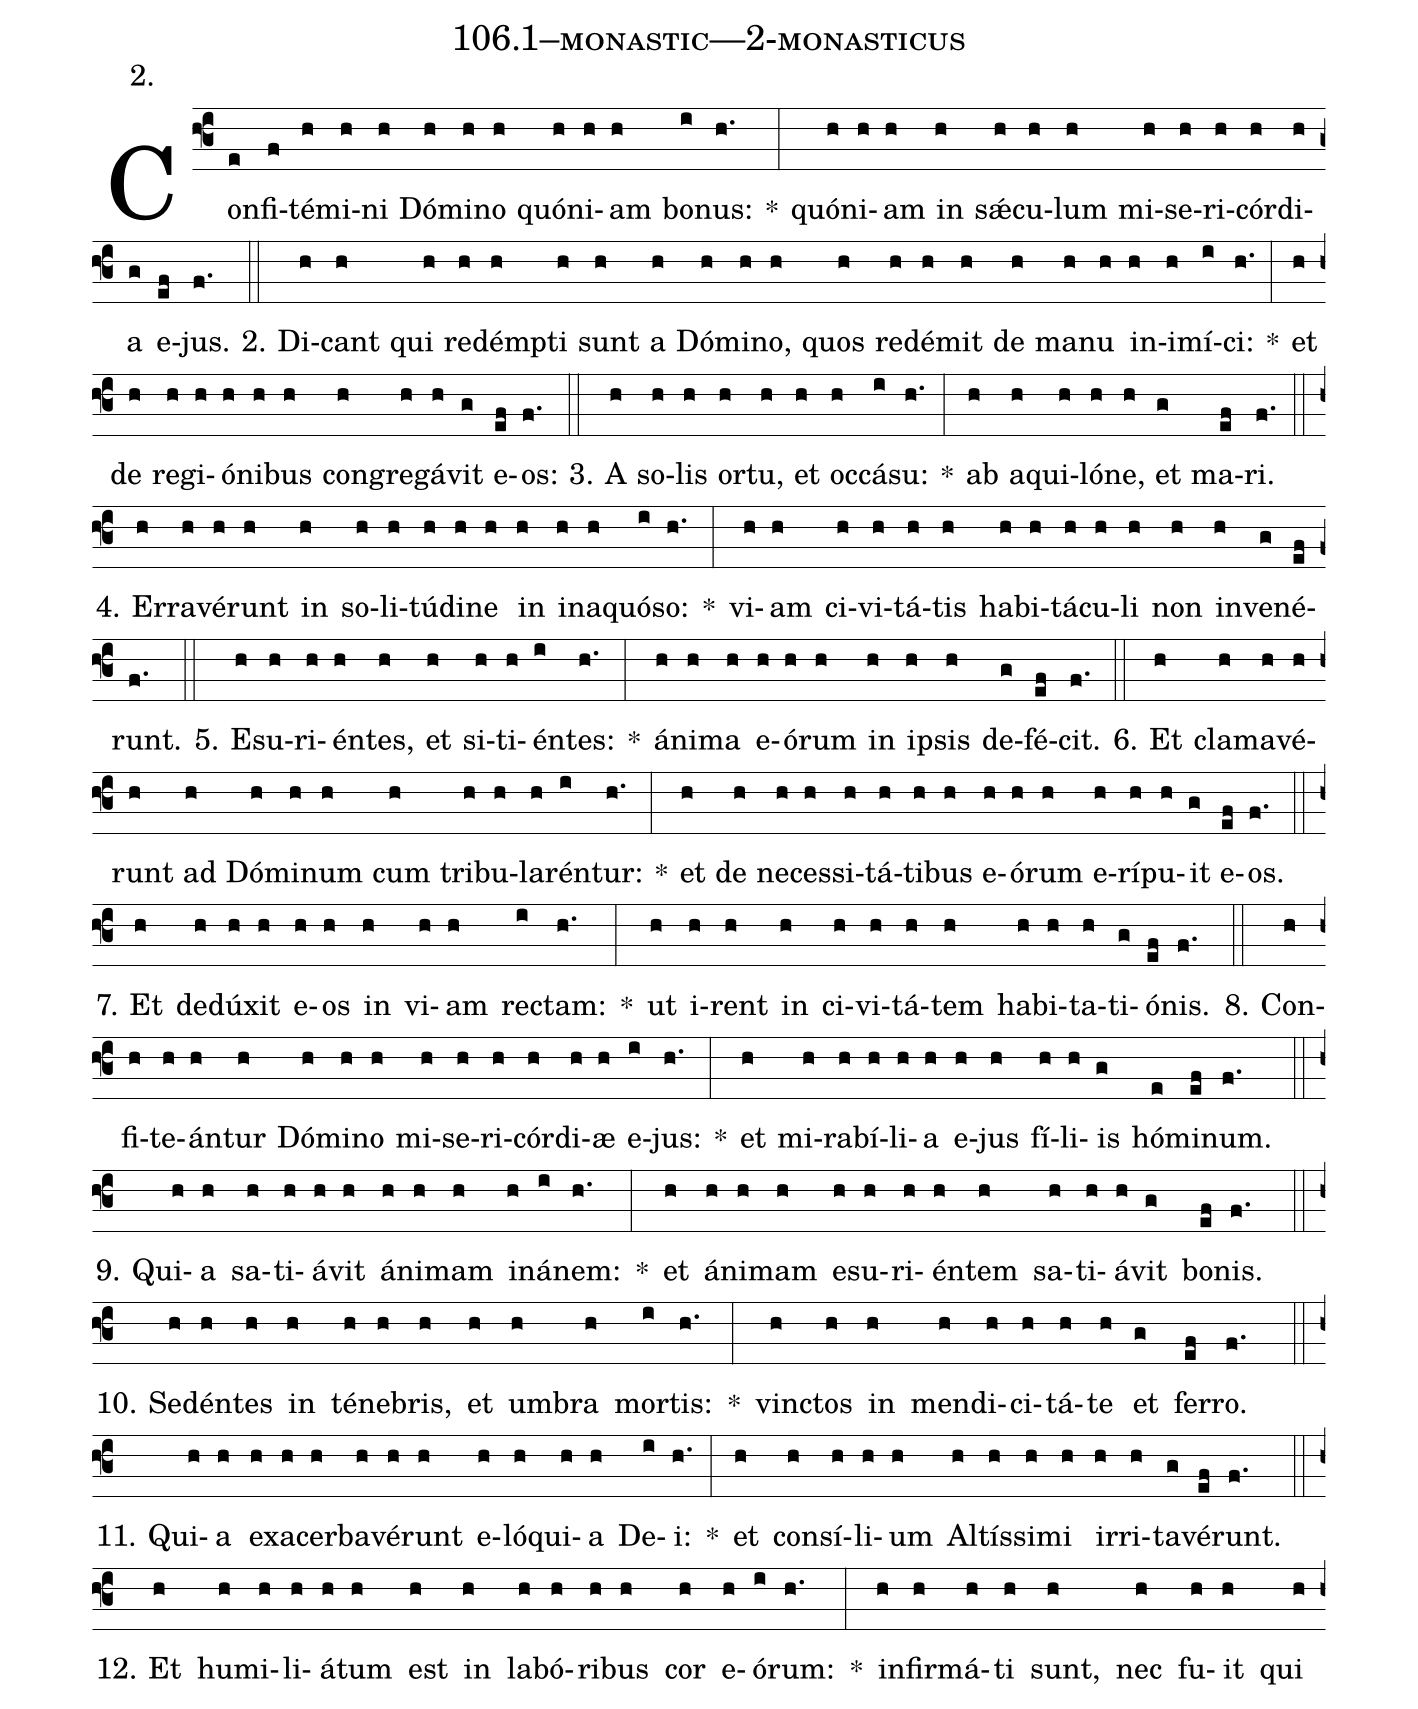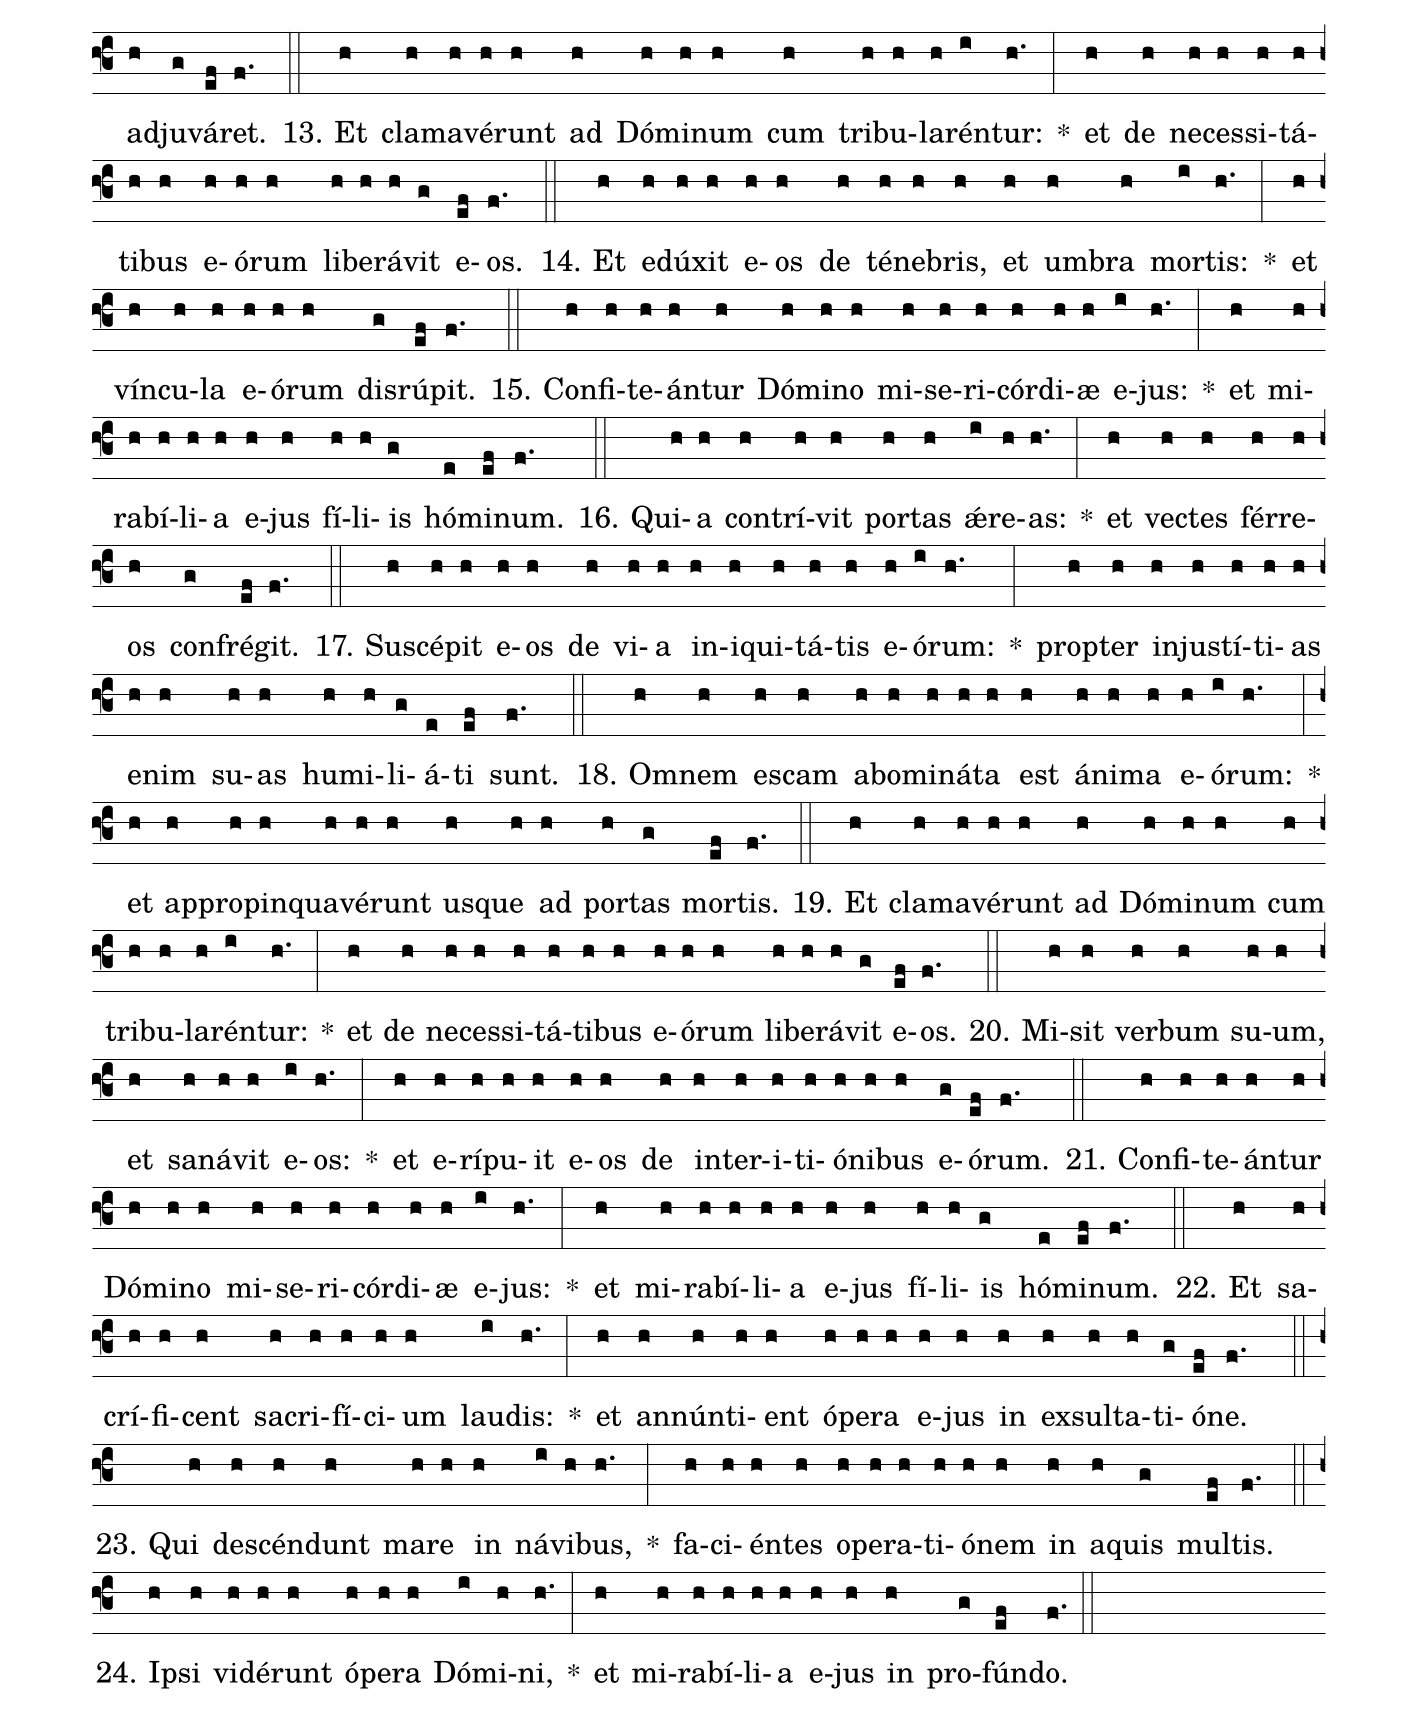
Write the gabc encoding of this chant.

name: 106.1--monastic---2-monasticus;
annotation: 2.;
%%
(f3)Con(e)fi(f)té(h)mi(h)ni(h) Dó(h)mi(h)no(h) quón(h)i(h)am(h) bo(i)nus:(h.) *(:) quón(h)i(h)am(h) in(h) sǽ(h)cu(h)lum(h) mi(h)se(h)ri(h)cór(h)di(h)a(g) e(ef)jus.(f.) (::)
2. Di(h)cant(h) qui(h) red(h)émp(h)ti(h) sunt(h) a(h) Dó(h)mi(h)no,(h) quos(h) red(h)é(h)mit(h) de(h) ma(h)nu(h) in(h)i(h)mí(i)ci:(h.) *(:) et(h) de(h) re(h)gi(h)ó(h)ni(h)bus(h) con(h)gre(h)gá(h)vit(g) e(ef)os:(f.) (::)
3. A(h) so(h)lis(h) or(h)tu,(h) et(h) oc(h)cá(i)su:(h.) *(:) ab(h) a(h)qui(h)ló(h)ne,(h) et(g) ma(ef)ri.(f.) (::)
4. Er(h)ra(h)vé(h)runt(h) in(h) so(h)li(h)tú(h)di(h)ne(h) in(h) in(h)a(h)quó(i)so:(h.) *(:) vi(h)am(h) ci(h)vi(h)tá(h)tis(h) ha(h)bi(h)tá(h)cu(h)li(h) non(h) in(h)ve(g)né(ef)runt.(f.) (::)
5. E(h)su(h)ri(h)én(h)tes,(h) et(h) si(h)ti(h)én(i)tes:(h.) *(:) á(h)ni(h)ma(h) e(h)ó(h)rum(h) in(h) ip(h)sis(h) de(g)fé(ef)cit.(f.) (::)
6. Et(h) cla(h)ma(h)vé(h)runt(h) ad(h) Dó(h)mi(h)num(h) cum(h) tri(h)bu(h)la(h)rén(i)tur:(h.) *(:) et(h) de(h) ne(h)ces(h)si(h)tá(h)ti(h)bus(h) e(h)ó(h)rum(h) e(h)rí(h)pu(h)it(g) e(ef)os.(f.) (::)
7. Et(h) de(h)dú(h)xit(h) e(h)os(h) in(h) vi(h)am(h) rec(i)tam:(h.) *(:) ut(h) i(h)rent(h) in(h) ci(h)vi(h)tá(h)tem(h) ha(h)bi(h)ta(h)ti(g)ó(ef)nis.(f.) (::)
8. Con(h)fi(h)te(h)án(h)tur(h) Dó(h)mi(h)no(h) mi(h)se(h)ri(h)cór(h)di(h)æ(h) e(i)jus:(h.) *(:) et(h) mi(h)ra(h)bí(h)li(h)a(h) e(h)jus(h) fí(h)li(h)is(g) hó(e)mi(ef)num.(f.) (::)
9. Qui(h)a(h) sa(h)ti(h)á(h)vit(h) á(h)ni(h)mam(h) in(h)á(i)nem:(h.) *(:) et(h) á(h)ni(h)mam(h) e(h)su(h)ri(h)én(h)tem(h) sa(h)ti(h)á(h)vit(g) bo(ef)nis.(f.) (::)
10. Se(h)dén(h)tes(h) in(h) té(h)ne(h)bris,(h) et(h) um(h)bra(h) mor(i)tis:(h.) *(:) vinc(h)tos(h) in(h) men(h)di(h)ci(h)tá(h)te(h) et(g) fer(ef)ro.(f.) (::)
11. Qui(h)a(h) ex(h)a(h)cer(h)ba(h)vé(h)runt(h) e(h)ló(h)qui(h)a(h) De(i)i:(h.) *(:) et(h) con(h)sí(h)li(h)um(h) Al(h)tís(h)si(h)mi(h) ir(h)ri(h)ta(g)vé(ef)runt.(f.) (::)
12. Et(h) hu(h)mi(h)li(h)á(h)tum(h) est(h) in(h) la(h)bó(h)ri(h)bus(h) cor(h) e(h)ó(i)rum:(h.) *(:) in(h)fir(h)má(h)ti(h) sunt,(h) nec(h) fu(h)it(h) qui(h) ad(h)ju(g)vá(ef)ret.(f.) (::)
13. Et(h) cla(h)ma(h)vé(h)runt(h) ad(h) Dó(h)mi(h)num(h) cum(h) tri(h)bu(h)la(h)rén(i)tur:(h.) *(:) et(h) de(h) ne(h)ces(h)si(h)tá(h)ti(h)bus(h) e(h)ó(h)rum(h) li(h)be(h)rá(h)vit(g) e(ef)os.(f.) (::)
14. Et(h) e(h)dú(h)xit(h) e(h)os(h) de(h) té(h)ne(h)bris,(h) et(h) um(h)bra(h) mor(i)tis:(h.) *(:) et(h) vín(h)cu(h)la(h) e(h)ó(h)rum(h) dis(g)rú(ef)pit.(f.) (::)
15. Con(h)fi(h)te(h)án(h)tur(h) Dó(h)mi(h)no(h) mi(h)se(h)ri(h)cór(h)di(h)æ(h) e(i)jus:(h.) *(:) et(h) mi(h)ra(h)bí(h)li(h)a(h) e(h)jus(h) fí(h)li(h)is(g) hó(e)mi(ef)num.(f.) (::)
16. Qui(h)a(h) con(h)trí(h)vit(h) por(h)tas(h) ǽ(i)re(h)as:(h.) *(:) et(h) vec(h)tes(h) fér(h)re(h)os(h) con(g)fré(ef)git.(f.) (::)
17. Su(h)scé(h)pit(h) e(h)os(h) de(h) vi(h)a(h) in(h)i(h)qui(h)tá(h)tis(h) e(h)ó(i)rum:(h.) *(:) prop(h)ter(h) in(h)jus(h)tí(h)ti(h)as(h) e(h)nim(h) su(h)as(h) hu(h)mi(h)li(g)á(e)ti(ef) sunt.(f.) (::)
18. Om(h)nem(h) es(h)cam(h) ab(h)o(h)mi(h)ná(h)ta(h) est(h) á(h)ni(h)ma(h) e(h)ó(i)rum:(h.) *(:) et(h) ap(h)pro(h)pin(h)qua(h)vé(h)runt(h) us(h)que(h) ad(h) por(h)tas(g) mor(ef)tis.(f.) (::)
19. Et(h) cla(h)ma(h)vé(h)runt(h) ad(h) Dó(h)mi(h)num(h) cum(h) tri(h)bu(h)la(h)rén(i)tur:(h.) *(:) et(h) de(h) ne(h)ces(h)si(h)tá(h)ti(h)bus(h) e(h)ó(h)rum(h) li(h)be(h)rá(h)vit(g) e(ef)os.(f.) (::)
20. Mi(h)sit(h) ver(h)bum(h) su(h)um,(h) et(h) sa(h)ná(h)vit(h) e(i)os:(h.) *(:) et(h) e(h)rí(h)pu(h)it(h) e(h)os(h) de(h) in(h)ter(h)i(h)ti(h)ó(h)ni(h)bus(h) e(g)ó(ef)rum.(f.) (::)
21. Con(h)fi(h)te(h)án(h)tur(h) Dó(h)mi(h)no(h) mi(h)se(h)ri(h)cór(h)di(h)æ(h) e(i)jus:(h.) *(:) et(h) mi(h)ra(h)bí(h)li(h)a(h) e(h)jus(h) fí(h)li(h)is(g) hó(e)mi(ef)num.(f.) (::)
22. Et(h) sa(h)crí(h)fi(h)cent(h) sa(h)cri(h)fí(h)ci(h)um(h) lau(i)dis:(h.) *(:) et(h) an(h)nún(h)ti(h)ent(h) ó(h)pe(h)ra(h) e(h)jus(h) in(h) ex(h)sul(h)ta(h)ti(g)ó(ef)ne.(f.) (::)
23. Qui(h) de(h)scén(h)dunt(h) ma(h)re(h) in(h) ná(i)vi(h)bus,(h.) *(:) fa(h)ci(h)én(h)tes(h) o(h)pe(h)ra(h)ti(h)ó(h)nem(h) in(h) a(h)quis(g) mul(ef)tis.(f.) (::)
24. Ip(h)si(h) vi(h)dé(h)runt(h) ó(h)pe(h)ra(h) Dó(i)mi(h)ni,(h.) *(:) et(h) mi(h)ra(h)bí(h)li(h)a(h) e(h)jus(h) in(h) pro(g)fún(ef)do.(f.) (::)
